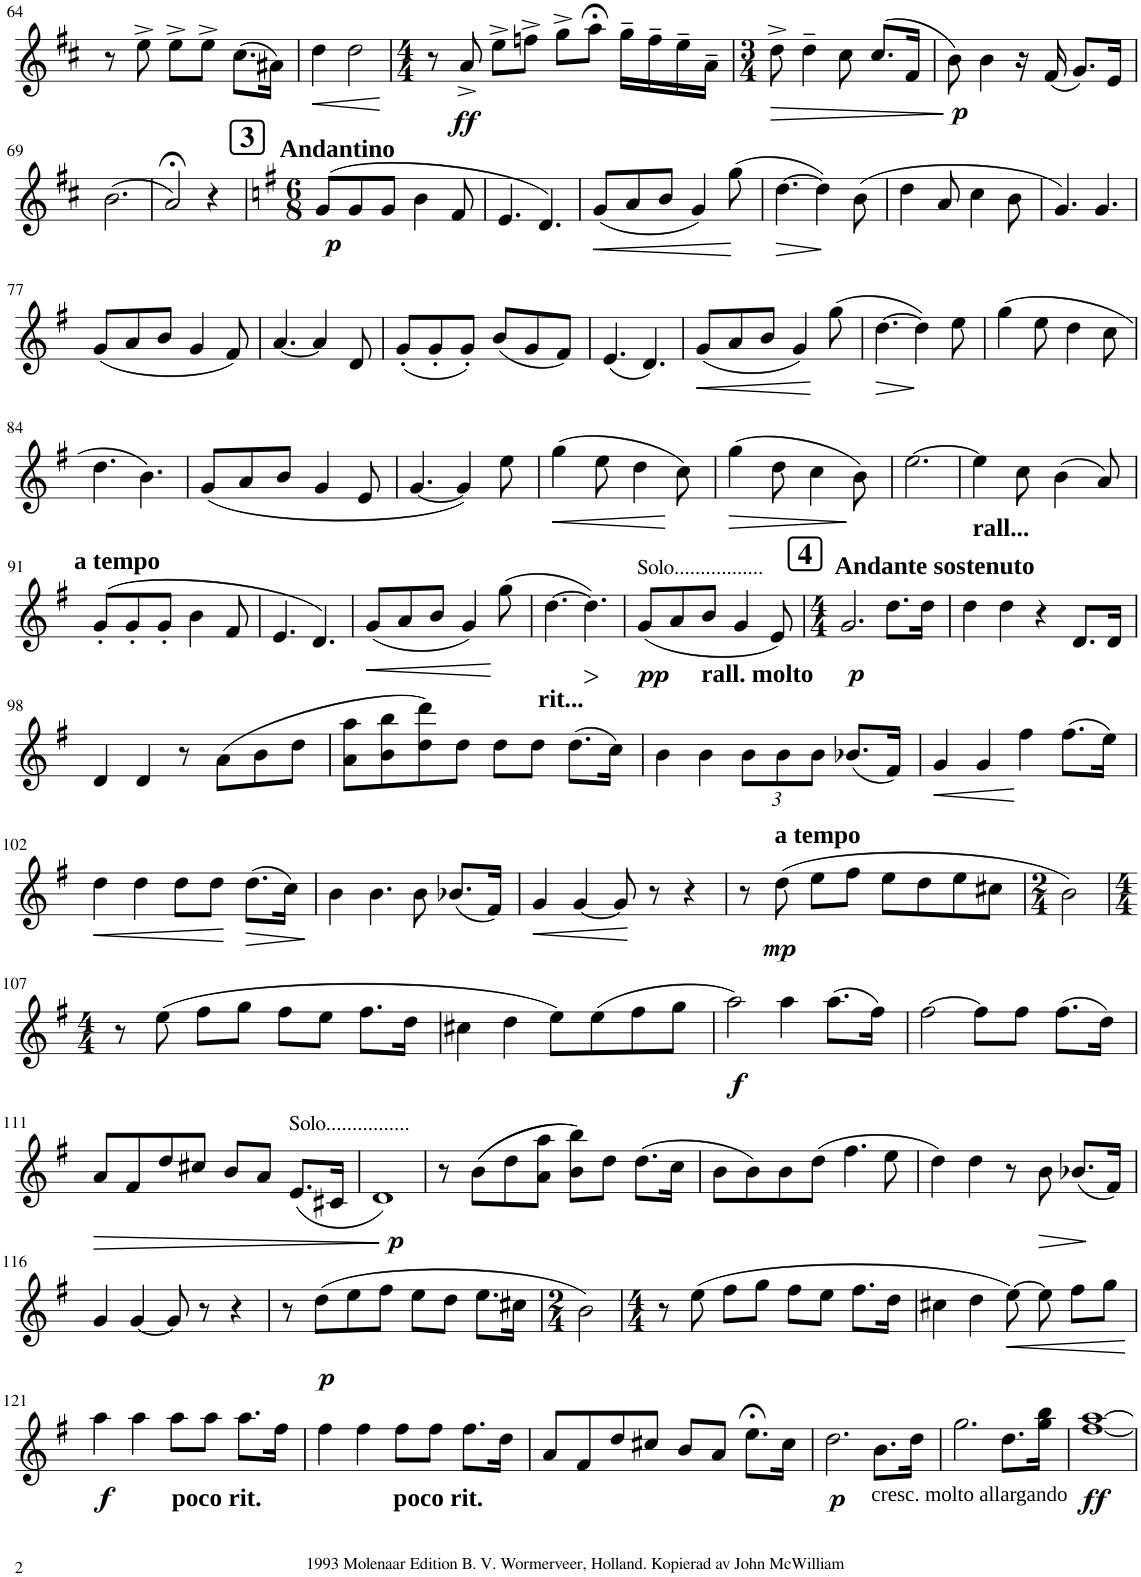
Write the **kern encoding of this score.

**kern	**dynam
*part1	*part1
*staff1	*staff1
*I"Bb Clarinet	*
*I'Cl	*
!!LO:PB:g=z
*clefG2	*
*Trd1c2	*
*k[f#c#]	*
*M3/4	*
=64	=64
8r	.
8ee^\	.
8ee^\L	.
8ee^\J	.
(8.cc#\L	.
16a#X\Jk)	.
=65	=65
!	!LO:HP:b
4dd\	<
2dd\	.
.	[
=66	=66
*M4/4	*
8r	.
!	!LO:DY:b
8a^/	ff
8ee^\L	.
8ffn^\J	.
8gg^\L	.
8aa;<\J	.
16gg~\LL	.
16ff~\	.
16ee~\	.
16a~\JJ	.
=67	=67
*M3/4	*
!	!LO:HP:b
8dd^\	>
4dd~\	.
8cc#\	.
(8.cc#/L	.
16f#/Jk	.
.	]
=68	=68
!	!LO:DY:b
8b\)	p
4b\	.
16r	.
(16f#/	.
8.g/L)	.
16e/Jk	.
!!LO:LB:g=z
=69	=69
(2.b\	.
=70	=70
2a;</)	.
4r	.
=71	=71
!!LO:REH:place=s1:a:B:cj:fs=14:t=3
*k[f#]	*
*M6/8	*
!LO:TX:a:B:t=Andantino	!
!	!LO:DY:b
(8g/L	p
8g/	.
8g/J	.
4b\	.
8f#/	.
=72	=72
4.e/	.
4.d/)	.
=73	=73
!	!LO:HP:b
(8g/L	<
8a/	.
8b/J	.
4g/)	.
(8gg\	.
.	[
=74	=74
!	!LO:HP:b
[4.dd\	>
4dd\])	.
(8b\	.
.	]
=75	=75
4dd\	.
8a/	.
4cc\	.
8b\	.
=76	=76
4.g/)	.
4.g/	.
!!LO:LB:g=z
=77	=77
(8g/L	.
8a/	.
8b/J	.
4g/	.
8f#/)	.
=78	=78
[4.a/	.
4a/]	.
8d/	.
=79	=79
(8g'/L	.
8g'/	.
8g'/J)	.
(8b/L	.
8g/	.
8f#/J)	.
=80	=80
(4.e/	.
4.d/)	.
=81	=81
!	!LO:HP:b
(8g/L	<
8a/	.
8b/J	.
4g/)	.
(8gg\	.
.	[
=82	=82
!	!LO:HP:b
[4.dd\	>
4dd\])	.
8ee\	.
.	]
=83	=83
(4gg\	.
8ee\	.
4dd\	.
8cc\	.
!!LO:LB:g=z
=84	=84
4.dd\	.
4.b\)	.
=85	=85
(8g/L	.
8a/	.
8b/J	.
4g/	.
8e/	.
=86	=86
[4.g/	.
4g/])	.
8ee\	.
=87	=87
!	!LO:HP:b
(4gg\	<
8ee\	.
4dd\	.
8cc\)	.
.	[
=88	=88
!	!LO:HP:b
(4gg\	>
8dd\	.
4cc\	.
8b\)	.
.	]
=89	=89
[2.ee\	.
=90	=90
!LO:TX:b:B:t=rall...	!
4ee\]	.
8cc\	.
(4b\	.
8a/)	.
!!LO:LB:g=z
=91	=91
!LO:TX:a:B:t=a tempo	!
(8g'/L	.
8g'/	.
8g'/J	.
4b\	.
8f#/	.
=92	=92
4.e/	.
4.d/)	.
=93	=93
!	!LO:HP:b
(8g/L	<
8a/	.
8b/J	.
4g/)	.
(8gg\	.
.	[
=94	=94
!LO:TX:b:B:t=rit...	!
[4.dd\	.
!	!LO:HP:b
4.dd\])	>
.	]
=95	=95
!LO:TX:a:t=Solo.................	!
!	!LO:DY:b
(8g/L	pp
8a/	.
!LO:TX:b:B:t=rall. molto	!
8b/J	.
4g/	.
8e/)	.
=96	=96
!!LO:REH:place=s1:a:B:cj:fs=14:t=4
*M4/4	*
!LO:TX:a:B:t=Andante sostenuto	!
!	!LO:DY:b
2.g/	p
8.dd\L	.
16dd\Jk	.
=97	=97
4dd\	.
4dd\	.
4r	.
8.d/L	.
16d/Jk	.
!!LO:LB:g=z
=98	=98
4d/	.
4d/	.
8r	.
(8a\L	.
8b\	.
8dd\J	.
=99	=99
8a\ 8aa\L	.
8b\ 8bb\	.
8dd\ 8ddd\)	.
8dd\J	.
8dd\L	.
8dd\J	.
(8.dd\L	.
16cc\Jk)	.
=100	=100
4b\	.
4b\	.
*Xbrackettup	*
12b\L	.
12b\	.
12b\J	.
(8.b-X/L	.
16f#/Jk)	.
=101	=101
!	!LO:HP:b
4g/	<
4g/	.
4ff#\	.
(8.ff#\L	.
16ee\Jk)	.
.	[
!!LO:LB:g=z
=102	=102
!	!LO:HP:b
4dd\	<
4dd\	.
8dd\L	.
8dd\J	.
!	!LO:HP:b
(8.dd\L	>
16cc\Jk)	.
.	[ ]
=103	=103
4b\	.
4.b\	.
8b\	.
(8.b-X/L	.
16f#/Jk)	.
=104	=104
!	!LO:HP:b
4g/	<
[4g/	.
8g/]	.
8r	.
4r	.
.	[
=105	=105
8r	.
!LO:TX:a:B:t=a tempo	!
!	!LO:DY:b
(8dd\	mp
8ee\L	.
8ff#\J	.
8ee\L	.
8dd\	.
8ee\	.
8cc#X\J	.
=106	=106
*M2/4	*
2b\)	.
!!LO:LB:g=z
=107	=107
*M4/4	*
8r	.
(8ee\	.
8ff#\L	.
8gg\J	.
8ff#\L	.
8ee\J	.
8.ff#\L	.
16dd\Jk	.
=108	=108
4cc#X\	.
4dd\	.
8ee\L)	.
(8ee\	.
8ff#\	.
8gg\J	.
=109	=109
!	!LO:DY:b
2aa\)	f
4aa\	.
(8.aa\L	.
16ff#\Jk)	.
=110	=110
[2ff#\	.
8ff#\L]	.
8ff#\J	.
(8.ff#\L	.
16dd\Jk)	.
!!LO:LB:g=z
=111	=111
!	!LO:HP:b
8a/L	>
8f#/	.
8dd/	.
8cc#X/J	.
8b/L	.
8a/J	.
!LO:TX:a:t=Solo................	!
(8.e/L	.
16c#X/Jk	.
.	]
=112	=112
!	!LO:DY:b
1d)	p
=113	=113
8r	.
((8b\L	.
8dd\	.
8a\ 8aa\J	.
8b\ 8bb\L))	.
8dd\J	.
(8.dd\L	.
16cc\Jk	.
=114	=114
8b\L	.
8b\)	.
8b\	.
(8dd\J	.
4.ff#\	.
8ee\	.
=115	=115
4dd\)	.
4dd\	.
8r	.
!	!LO:HP:b
8b\	>
(8.b-X/L	.
16f#/Jk)	.
.	]
!!LO:LB:g=z
=116	=116
4g/	.
[4g/	.
8g/]	.
8r	.
4r	.
=117	=117
8r	.
!	!LO:DY:b
(8dd\L	p
8ee\	.
8ff#\J	.
8ee\L	.
8dd\J	.
8.ee\L	.
16cc#X\Jk	.
=118	=118
*M2/4	*
2b\)	.
=119	=119
*M4/4	*
8r	.
(8ee\	.
8ff#\L	.
8gg\J	.
8ff#\L	.
8ee\J	.
8.ff#\L	.
16dd\Jk	.
=120	=120
4cc#X\	.
4dd\	.
!	!LO:HP:b
[8ee\)	<
8ee\]	.
8ff#\L	.
8gg\J	.
.	[
!!LO:LB:g=z
=121	=121
!	!LO:DY:b
4aa\	f
4aa\	.
!LO:TX:b:B:t=poco rit.	!
8aa\L	.
8aa\J	.
8.aa\L	.
16ff#\Jk	.
=122	=122
4ff#\	.
4ff#\	.
!LO:TX:b:B:t=poco rit.	!
8ff#\L	.
8ff#\J	.
8.ff#\L	.
16dd\Jk	.
=123	=123
8a/L	.
8f#/	.
8dd/	.
8cc#X/J	.
8b/L	.
8a/J	.
8.ee;<\L	.
16cc#\Jk	.
=124	=124
!	!LO:DY:b
2.dd\	p
!LO:TX:b:t=cresc. molto allargando	!
8.b\L	.
16dd\Jk	.
=125	=125
2.gg\	.
8.dd\L	.
16gg\ 16bb\Jk	.
=126	=126
!	!LO:DY:b
[1ff# [1aa	ff
=	=
*-	*-
